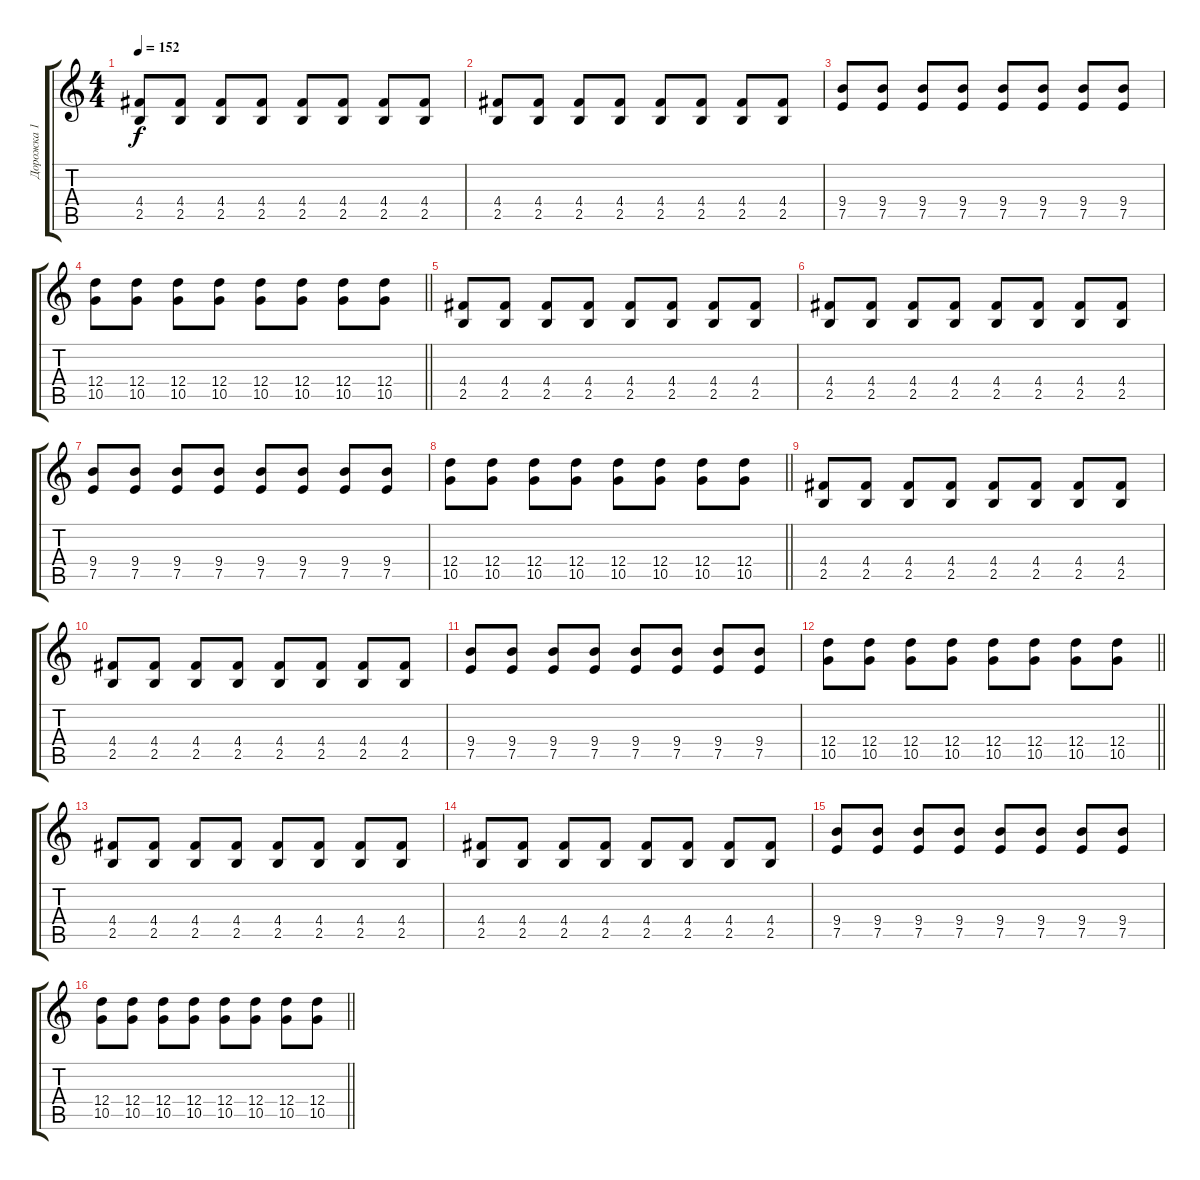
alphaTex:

\track ("Дорожка 1" "Дорожка 1") {instrument distortionguitar}
\staff {score tabs}
\tuning (E4 B3 G3 D3 A2 E2) {hide}
\ts (4 4)
\tempo 152
\clef g2
\ks c
(4.4 2.5).8{dy f} (4.4 2.5).8 (4.4 2.5).8 (4.4 2.5).8 (4.4 2.5).8 (4.4 2.5).8 (4.4 2.5).8 (4.4 2.5).8 |
(4.4 2.5).8 (4.4 2.5).8 (4.4 2.5).8 (4.4 2.5).8 (4.4 2.5).8 (4.4 2.5).8 (4.4 2.5).8 (4.4 2.5).8 |
(9.4 7.5).8 (9.4 7.5).8 (9.4 7.5).8 (9.4 7.5).8 (9.4 7.5).8 (9.4 7.5).8 (9.4 7.5).8 (9.4 7.5).8 |
\barLineRight lightlight
(12.4 10.5).8 (12.4 10.5).8 (12.4 10.5).8 (12.4 10.5).8 (12.4 10.5).8 (12.4 10.5).8 (12.4 10.5).8 (12.4 10.5).8 |
(4.4 2.5).8 (4.4 2.5).8 (4.4 2.5).8 (4.4 2.5).8 (4.4 2.5).8 (4.4 2.5).8 (4.4 2.5).8 (4.4 2.5).8 |
(4.4 2.5).8 (4.4 2.5).8 (4.4 2.5).8 (4.4 2.5).8 (4.4 2.5).8 (4.4 2.5).8 (4.4 2.5).8 (4.4 2.5).8 |
(9.4 7.5).8 (9.4 7.5).8 (9.4 7.5).8 (9.4 7.5).8 (9.4 7.5).8 (9.4 7.5).8 (9.4 7.5).8 (9.4 7.5).8 |
\barLineRight lightlight
(12.4 10.5).8 (12.4 10.5).8 (12.4 10.5).8 (12.4 10.5).8 (12.4 10.5).8 (12.4 10.5).8 (12.4 10.5).8 (12.4 10.5).8 |
(4.4 2.5).8 (4.4 2.5).8 (4.4 2.5).8 (4.4 2.5).8 (4.4 2.5).8 (4.4 2.5).8 (4.4 2.5).8 (4.4 2.5).8 |
(4.4 2.5).8 (4.4 2.5).8 (4.4 2.5).8 (4.4 2.5).8 (4.4 2.5).8 (4.4 2.5).8 (4.4 2.5).8 (4.4 2.5).8 |
(9.4 7.5).8 (9.4 7.5).8 (9.4 7.5).8 (9.4 7.5).8 (9.4 7.5).8 (9.4 7.5).8 (9.4 7.5).8 (9.4 7.5).8 |
\barLineRight lightlight
(12.4 10.5).8 (12.4 10.5).8 (12.4 10.5).8 (12.4 10.5).8 (12.4 10.5).8 (12.4 10.5).8 (12.4 10.5).8 (12.4 10.5).8 |
(4.4 2.5).8 (4.4 2.5).8 (4.4 2.5).8 (4.4 2.5).8 (4.4 2.5).8 (4.4 2.5).8 (4.4 2.5).8 (4.4 2.5).8 |
(4.4 2.5).8 (4.4 2.5).8 (4.4 2.5).8 (4.4 2.5).8 (4.4 2.5).8 (4.4 2.5).8 (4.4 2.5).8 (4.4 2.5).8 |
(9.4 7.5).8 (9.4 7.5).8 (9.4 7.5).8 (9.4 7.5).8 (9.4 7.5).8 (9.4 7.5).8 (9.4 7.5).8 (9.4 7.5).8 |
\barLineRight lightlight
(12.4 10.5).8 (12.4 10.5).8 (12.4 10.5).8 (12.4 10.5).8 (12.4 10.5).8 (12.4 10.5).8 (12.4 10.5).8 (12.4 10.5).8
